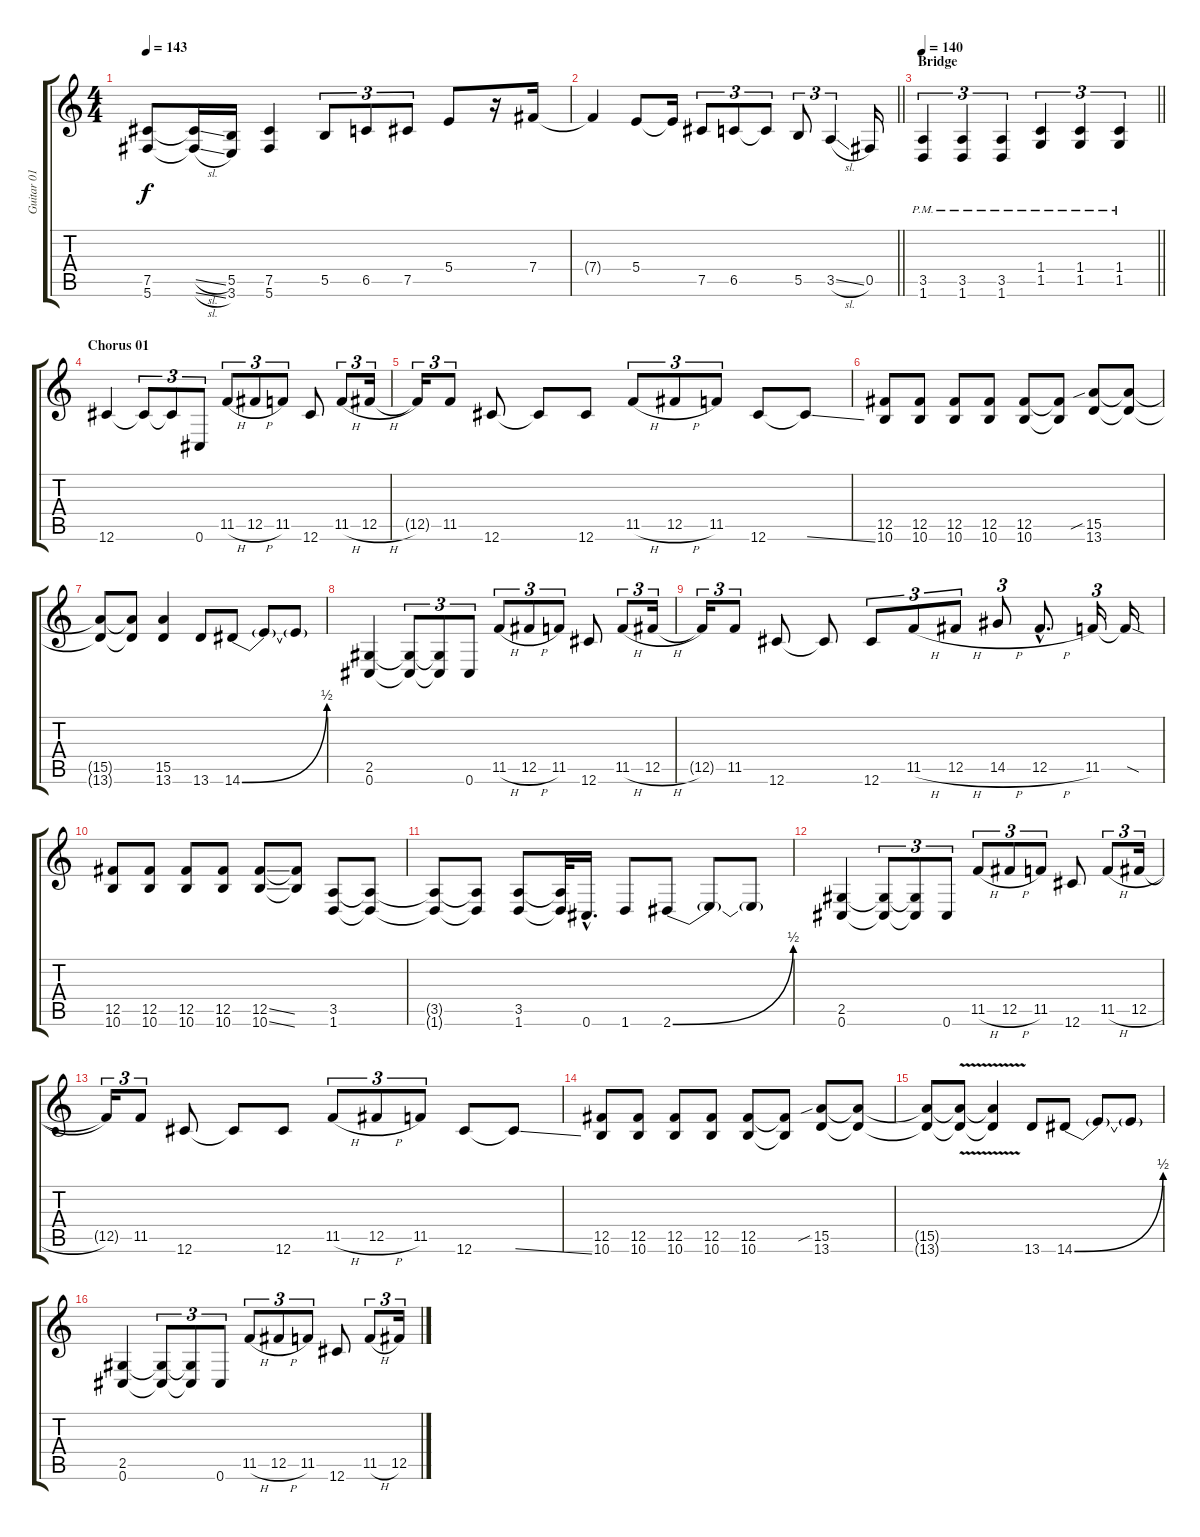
\track ("Guitar 01" "Guitar 01") {instrument distortionguitar}
\staff {score tabs}
\tuning (Db4 Ab3 E3 B2 Gb2 Db2) {hide}
\ts (4 4)
\tempo 143
\clef g2
\ks c
(7.5 5.6).8{dy f} (7.5{sl t} 5.6{sl t}).16 (5.5 3.6).16 (7.5 5.6).4 5.5.8{tu (3 2)} 6.5.8{tu (3 2)} 7.5.8{tu (3 2)} 5.4.8 r.16 7.4.16 |
\barLineRight lightlight
7.4{t}.4 5.4.8 5.4{t}.16 7.5.8{tu (3 2)} 6.5.8{tu (3 2)} 6.5{t}.8{tu (3 2)} 5.5.8{tu (3 2)} 3.5{sl}.4{tu (3 2)} 0.5.16 |
\section ("" "Bridge")
\tempo 140
\barLineRight lightlight
(3.5{pm} 1.6{pm}).4{tu (3 2)} (3.5{pm} 1.6{pm}).4{tu (3 2)} (3.5{pm} 1.6{pm}).4{tu (3 2)} (1.4{pm} 1.5{pm}).4{tu (3 2)} (1.4{pm} 1.5{pm}).4{tu (3 2)} (1.4{pm} 1.5{pm}).4{tu (3 2)} |
\section ("" "Chorus 01")
12.6.4 12.6{t}.8{tu (3 2)} 12.6{t}.8{tu (3 2)} 0.6.8{tu (3 2)} 11.5{h}.8{tu (3 2)} 12.5{h}.8{tu (3 2)} 11.5.8{tu (3 2)} 12.6.8 11.5{h}.8{tu (3 2)} 12.5{h}.16{tu (3 2)} |
12.5{t}.16{tu (3 2)} 11.5.8{tu (3 2)} 12.6.8 12.6{t}.8 12.6.8 11.5{h}.8{tu (3 2)} 12.5{h}.8{tu (3 2)} 11.5.8{tu (3 2)} 12.6.8 12.6{ss t}.8 |
(12.5 10.6).8 (12.5 10.6).8 (12.5 10.6).8 (12.5 10.6).8 (12.5 10.6).8 (12.5{t} 10.6{t}).8 (15.5{sib} 13.6).8 (15.5{t} 13.6{t}).8 |
(15.5{t} 13.6{t}).8 (15.5{t} 13.6{t}).8 (15.5 13.6).4 13.6.8 14.6{be (bend 0 0 60 2)}.8 14.6{t}.8 14.6{t}.8 |
(2.5 0.6).4 (2.5{t} 0.6{t}).8{tu (3 2)} (2.5{t} 0.6{t}).8{tu (3 2)} 0.6.8{tu (3 2)} 11.5{h}.8{tu (3 2)} 12.5{h}.8{tu (3 2)} 11.5.8{tu (3 2)} 12.6.8 11.5{h}.8{tu (3 2)} 12.5{h}.16{tu (3 2)} |
12.5{t}.16{tu (3 2)} 11.5.8{tu (3 2)} 12.6.8 12.6{t}.8 12.6.8{tu (3 2)} 11.5{h}.8{tu (3 2)} 12.5{h}.8{tu (3 2)} 14.5{h}.8{tu (3 2)} 12.5{h hac}.8{d} 11.5.16{tu (3 2)} 11.5{sod t}.16 |
(12.5 10.6).8 (12.5 10.6).8 (12.5 10.6).8 (12.5 10.6).8 (12.5{ss} 10.6{ss}).8 (12.5{t} 10.6{t}).8 (3.5 1.6).8 (3.5{t} 1.6{t}).8 |
(3.5{t} 1.6{t}).8 (3.5{t} 1.6{t}).8 (3.5 1.6).8 (3.5{t} 1.6{t}).32 0.6{hac}.16{d} 1.6.8 2.6{be (bend 0 0 60 2)}.8 2.6{t}.8 2.6{t}.8 |
(2.5 0.6).4 (2.5{t} 0.6{t}).8{tu (3 2)} (2.5{t} 0.6{t}).8{tu (3 2)} 0.6.8{tu (3 2)} 11.5{h}.8{tu (3 2)} 12.5{h}.8{tu (3 2)} 11.5.8{tu (3 2)} 12.6.8 11.5{h}.8{tu (3 2)} 12.5{h}.16{tu (3 2)} |
12.5{t}.16{tu (3 2)} 11.5.8{tu (3 2)} 12.6.8 12.6{t}.8 12.6.8 11.5{h}.8{tu (3 2)} 12.5{h}.8{tu (3 2)} 11.5.8{tu (3 2)} 12.6.8 12.6{ss t}.8 |
(12.5 10.6).8 (12.5 10.6).8 (12.5 10.6).8 (12.5 10.6).8 (12.5 10.6).8 (12.5{t} 10.6{t}).8 (15.5{sib} 13.6).8 (15.5{t} 13.6{t}).8 |
(15.5{t} 13.6{t}).8 (15.5{v t} 13.6{v t}).8 (15.5{t} 13.6{t}).4 13.6.8 14.6{be (bend 0 0 60 2)}.8 14.6{t}.8 14.6{t}.8 |
(2.5 0.6).4 (2.5{t} 0.6{t}).8{tu (3 2)} (2.5{t} 0.6{t}).8{tu (3 2)} 0.6.8{tu (3 2)} 11.5{h}.8{tu (3 2)} 12.5{h}.8{tu (3 2)} 11.5.8{tu (3 2)} 12.6.8 11.5{h}.8{tu (3 2)} 12.5{h}.16{tu (3 2)}
